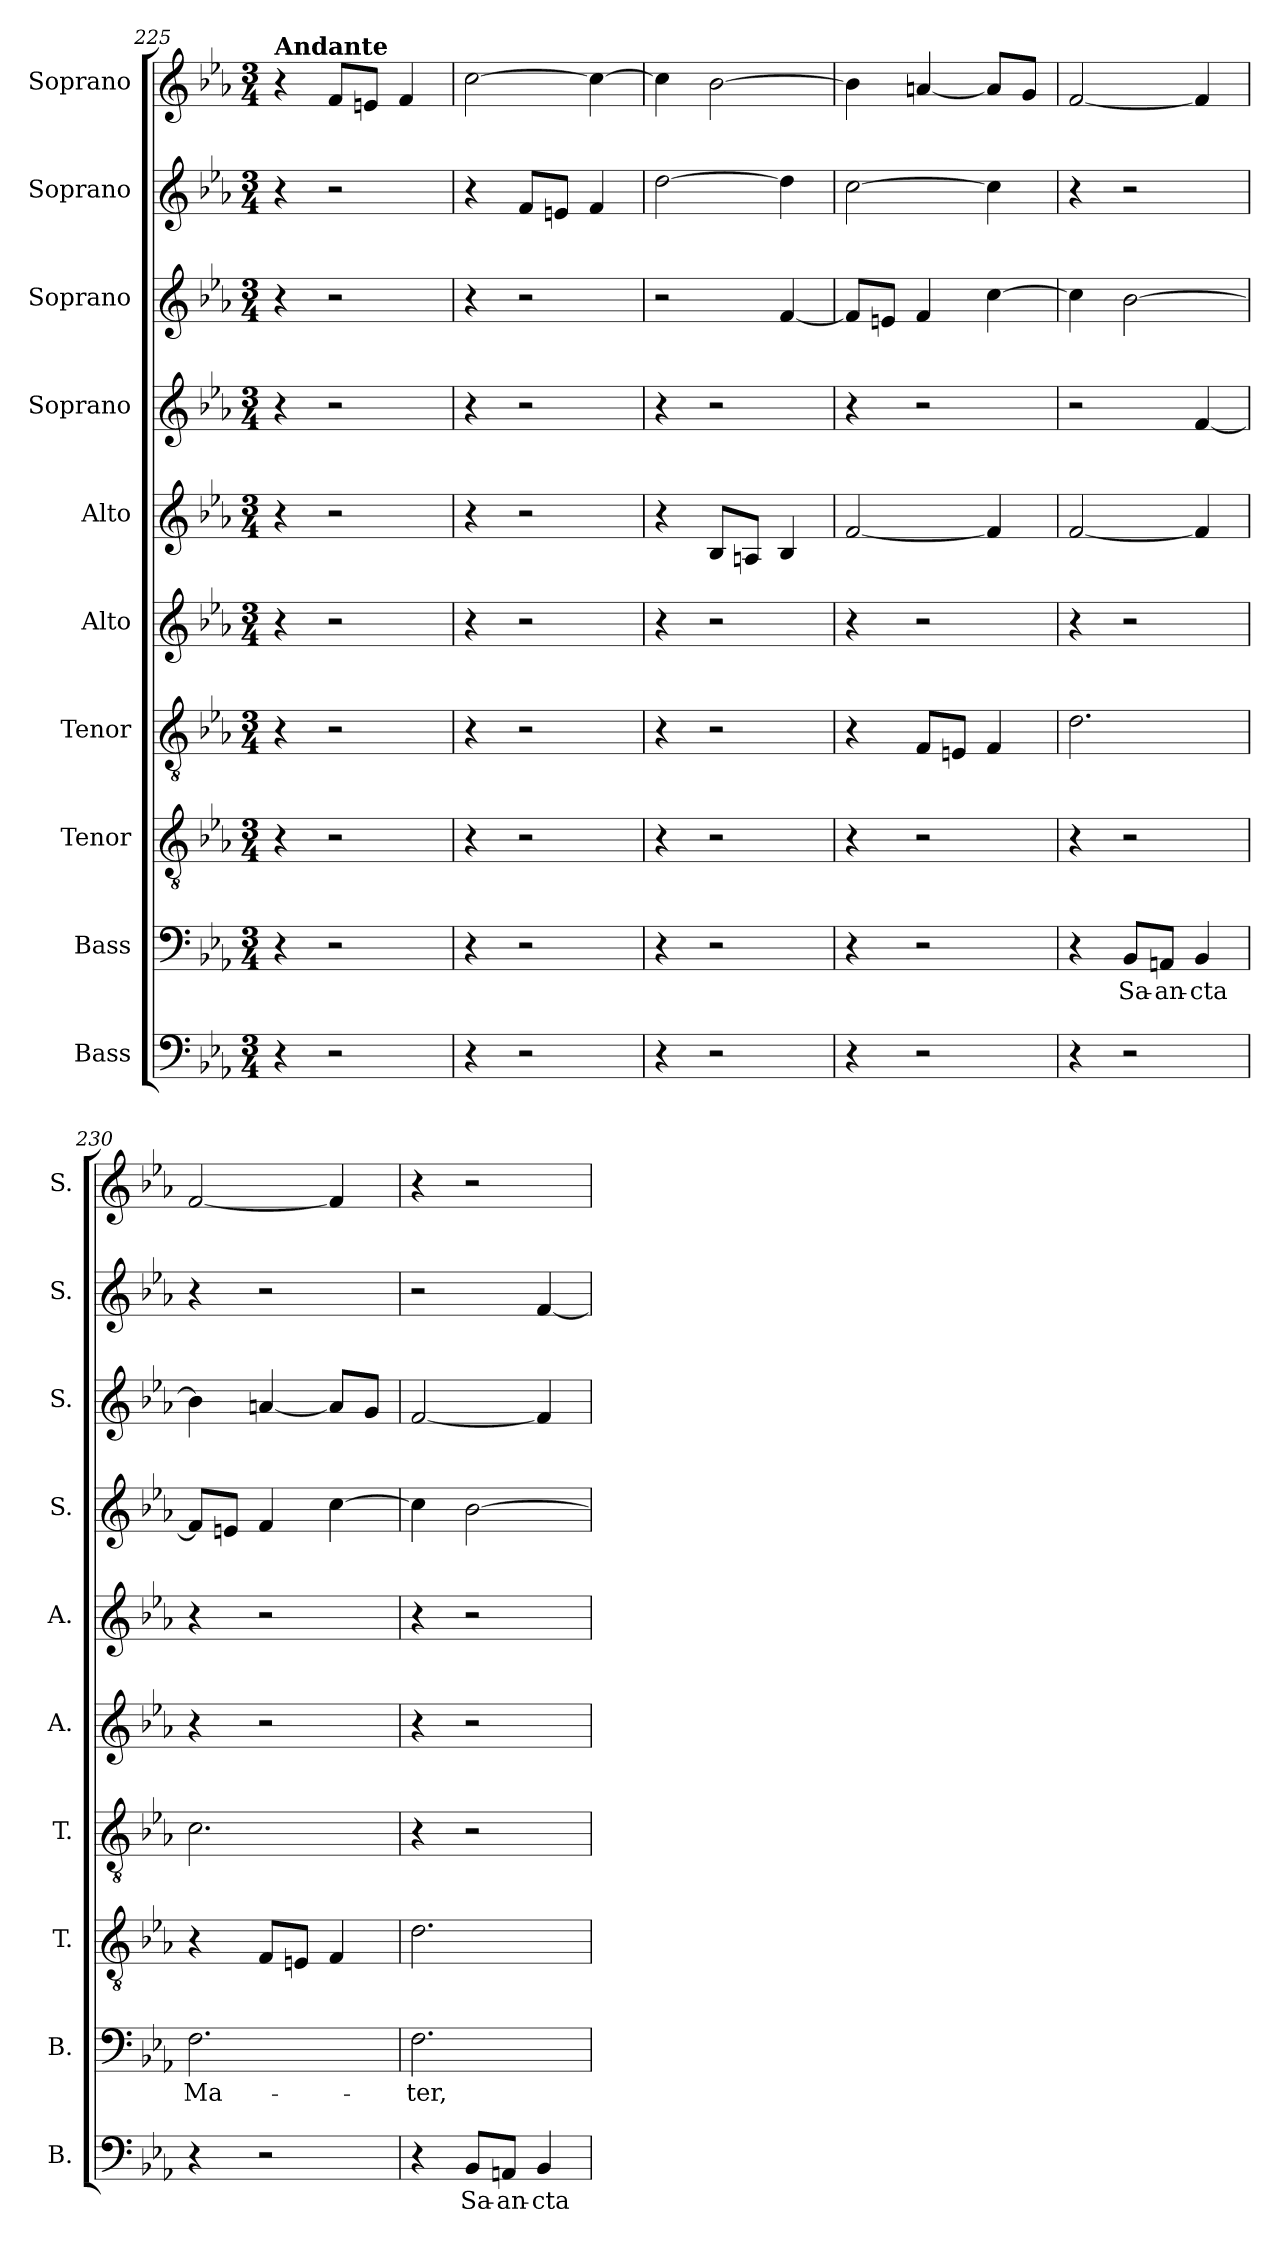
**kern	**text	**kern	**text	**kern	**kern	**kern	**kern	**kern	**kern	**kern	**kern
*part10	*part10	*part9	*part9	*part8	*part7	*part6	*part5	*part4	*part3	*part2	*part1
*staff10	*staff10	*staff9	*staff9	*staff8	*staff7	*staff6	*staff5	*staff4	*staff3	*staff2	*staff1
*I"Bass	*	*I"Bass	*	*I"Tenor	*I"Tenor	*I"Alto	*I"Alto	*I"Soprano	*I"Soprano	*I"Soprano	*I"Soprano
*I'B.	*	*I'B.	*	*I'T.	*I'T.	*I'A.	*I'A.	*I'S.	*I'S.	*I'S.	*I'S.
*clefF4	*	*clefF4	*	*clefGv2	*clefGv2	*clefG2	*clefG2	*clefG2	*clefG2	*clefG2	*clefG2
*k[b-e-a-]	*	*k[b-e-a-]	*	*k[b-e-a-]	*k[b-e-a-]	*k[b-e-a-]	*k[b-e-a-]	*k[b-e-a-]	*k[b-e-a-]	*k[b-e-a-]	*k[b-e-a-]
*M3/4	*	*M3/4	*	*M3/4	*M3/4	*M3/4	*M3/4	*M3/4	*M3/4	*M3/4	*M3/4
=225	=225	=225	=225	=225	=225	=225	=225	=225	=225	=225	=225
!	!	!	!	!	!	!	!	!	!	!	!LO:TX:a:B:t=Andante
4r	.	4r	.	4r	4r	4r	4r	4r	4r	4r	4r
2r	.	2r	.	2r	2r	2r	2r	2r	2r	2r	8f/L
.	.	.	.	.	.	.	.	.	.	.	8en/J
.	.	.	.	.	.	.	.	.	.	.	4f/
!!LO:PB:g=z
=226	=226	=226	=226	=226	=226	=226	=226	=226	=226	=226	=226
4r	.	4r	.	4r	4r	4r	4r	4r	4r	4r	[2cc\
2r	.	2r	.	2r	2r	2r	2r	2r	2r	8f/L	.
.	.	.	.	.	.	.	.	.	.	8en/J	.
.	.	.	.	.	.	.	.	.	.	4f/	4cc\_
=227	=227	=227	=227	=227	=227	=227	=227	=227	=227	=227	=227
4r	.	4r	.	4r	4r	4r	4r	4r	2r	[2dd\	4cc\]
2r	.	2r	.	2r	2r	2r	8B-/L	2r	.	.	[2b-\
.	.	.	.	.	.	.	8An/J	.	.	.	.
.	.	.	.	.	.	.	4B-/	.	[4f/	4dd\]	.
=228	=228	=228	=228	=228	=228	=228	=228	=228	=228	=228	=228
4r	.	4r	.	4r	4r	4r	[2f/	4r	8f/L]	[2cc\	4b-\]
.	.	.	.	.	.	.	.	.	8en/J	.	.
2r	.	2r	.	2r	8F/L	2r	.	2r	4f/	.	[4an/
.	.	.	.	.	8En/J	.	.	.	.	.	.
.	.	.	.	.	4F/	.	4f/]	.	[4cc\	4cc\]	8a/L]
.	.	.	.	.	.	.	.	.	.	.	8g/J
=229	=229	=229	=229	=229	=229	=229	=229	=229	=229	=229	=229
4r	.	4r	.	4r	2.d\	4r	[2f/	2r	4cc\]	4r	[2f/
2r	.	8BB-/L	Sa-	2r	.	2r	.	.	[2b-\	2r	.
.	.	8AAn/J	-an-	.	.	.	.	.	.	.	.
.	.	4BB-/	-cta	.	.	.	4f/]	[4f/	.	.	4f/]
=230	=230	=230	=230	=230	=230	=230	=230	=230	=230	=230	=230
4r	.	2.F\	Ma-	4r	2.c\	4r	4r	8f/L]	4b-\]	4r	[2f/
.	.	.	.	.	.	.	.	8en/J	.	.	.
2r	.	.	.	8F/L	.	2r	2r	4f/	[4an/	2r	.
.	.	.	.	8En/J	.	.	.	.	.	.	.
.	.	.	.	4F/	.	.	.	[4cc\	8a/L]	.	4f/]
.	.	.	.	.	.	.	.	.	8g/J	.	.
=231	=231	=231	=231	=231	=231	=231	=231	=231	=231	=231	=231
4r	.	2.F\	-ter,	2.d\	4r	4r	4r	4cc\]	[2f/	2r	4r
8BB-/L	Sa-	.	.	.	2r	2r	2r	[2b-\	.	.	2r
8AAn/J	-an-	.	.	.	.	.	.	.	.	.	.
4BB-/	-cta	.	.	.	.	.	.	.	4f/]	[4f/	.
=	=	=	=	=	=	=	=	=	=	=	=
*-	*-	*-	*-	*-	*-	*-	*-	*-	*-	*-	*-
